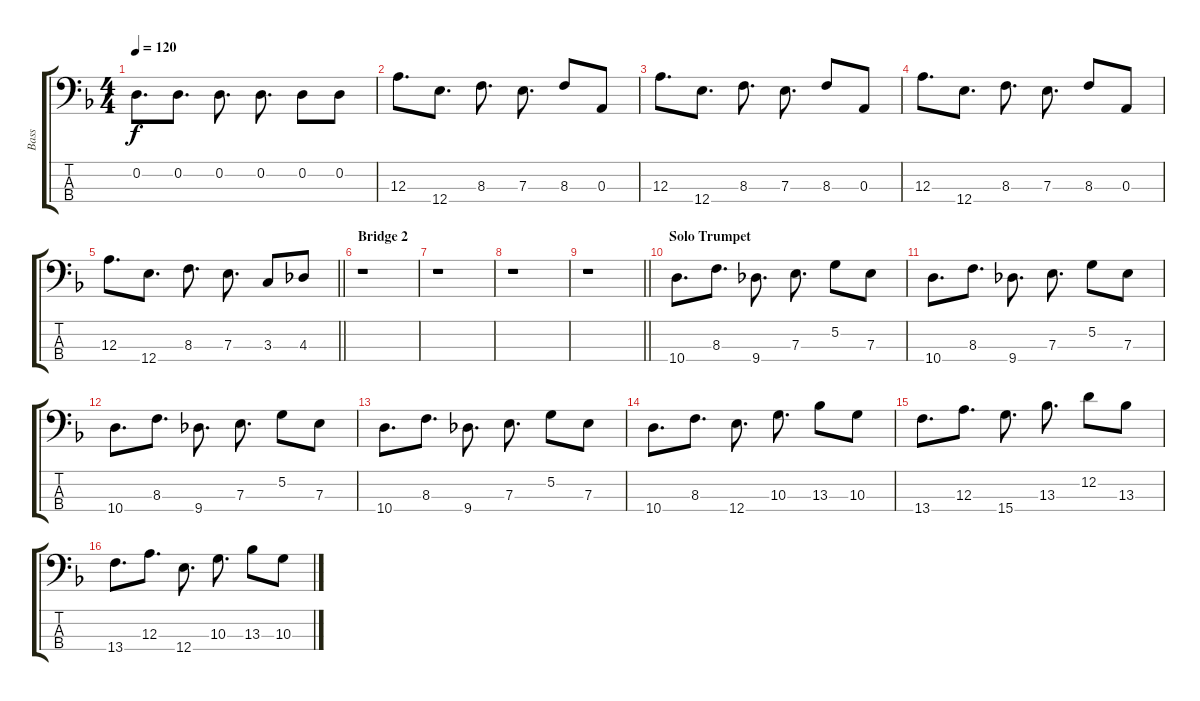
\track ("Bass" "Bass") {instrument electricbassfinger}
\staff {score tabs}
\tuning (G2 D2 A1 E1) {hide}
\ts (4 4)
\tempo 120
\clef f4
\ks f
0.2.8{d dy f} 0.2.8{d} 0.2.8{d} 0.2.8{d} 0.2.8 0.2.8 |
12.3.8{d} 12.4.8{d} 8.3.8{d} 7.3.8{d} 8.3.8 0.3.8 |
12.3.8{d} 12.4.8{d} 8.3.8{d} 7.3.8{d} 8.3.8 0.3.8 |
12.3.8{d} 12.4.8{d} 8.3.8{d} 7.3.8{d} 8.3.8 0.3.8 |
\barLineRight lightlight
12.3.8{d} 12.4.8{d} 8.3.8{d} 7.3.8{d} 3.3.8 4.3.8 |
\section ("" "Bridge 2")
r.1 |
r.1 |
r.1 |
\barLineRight lightlight
r.1 |
\section ("" "Solo Trumpet")
10.4.8{d instrument electricbassfinger} 8.3.8{d} 9.4.8{d} 7.3.8{d} 5.2.8 7.3.8 |
10.4.8{d} 8.3.8{d} 9.4.8{d} 7.3.8{d} 5.2.8 7.3.8 |
10.4.8{d} 8.3.8{d} 9.4.8{d} 7.3.8{d} 5.2.8 7.3.8 |
10.4.8{d} 8.3.8{d} 9.4.8{d} 7.3.8{d} 5.2.8 7.3.8 |
10.4.8{d} 8.3.8{d} 12.4.8{d} 10.3.8{d} 13.3.8 10.3.8 |
13.4.8{d} 12.3.8{d} 15.4.8{d} 13.3.8{d} 12.2.8 13.3.8 |
13.4.8{d} 12.3.8{d} 12.4.8{d} 10.3.8{d} 13.3.8 10.3.8
